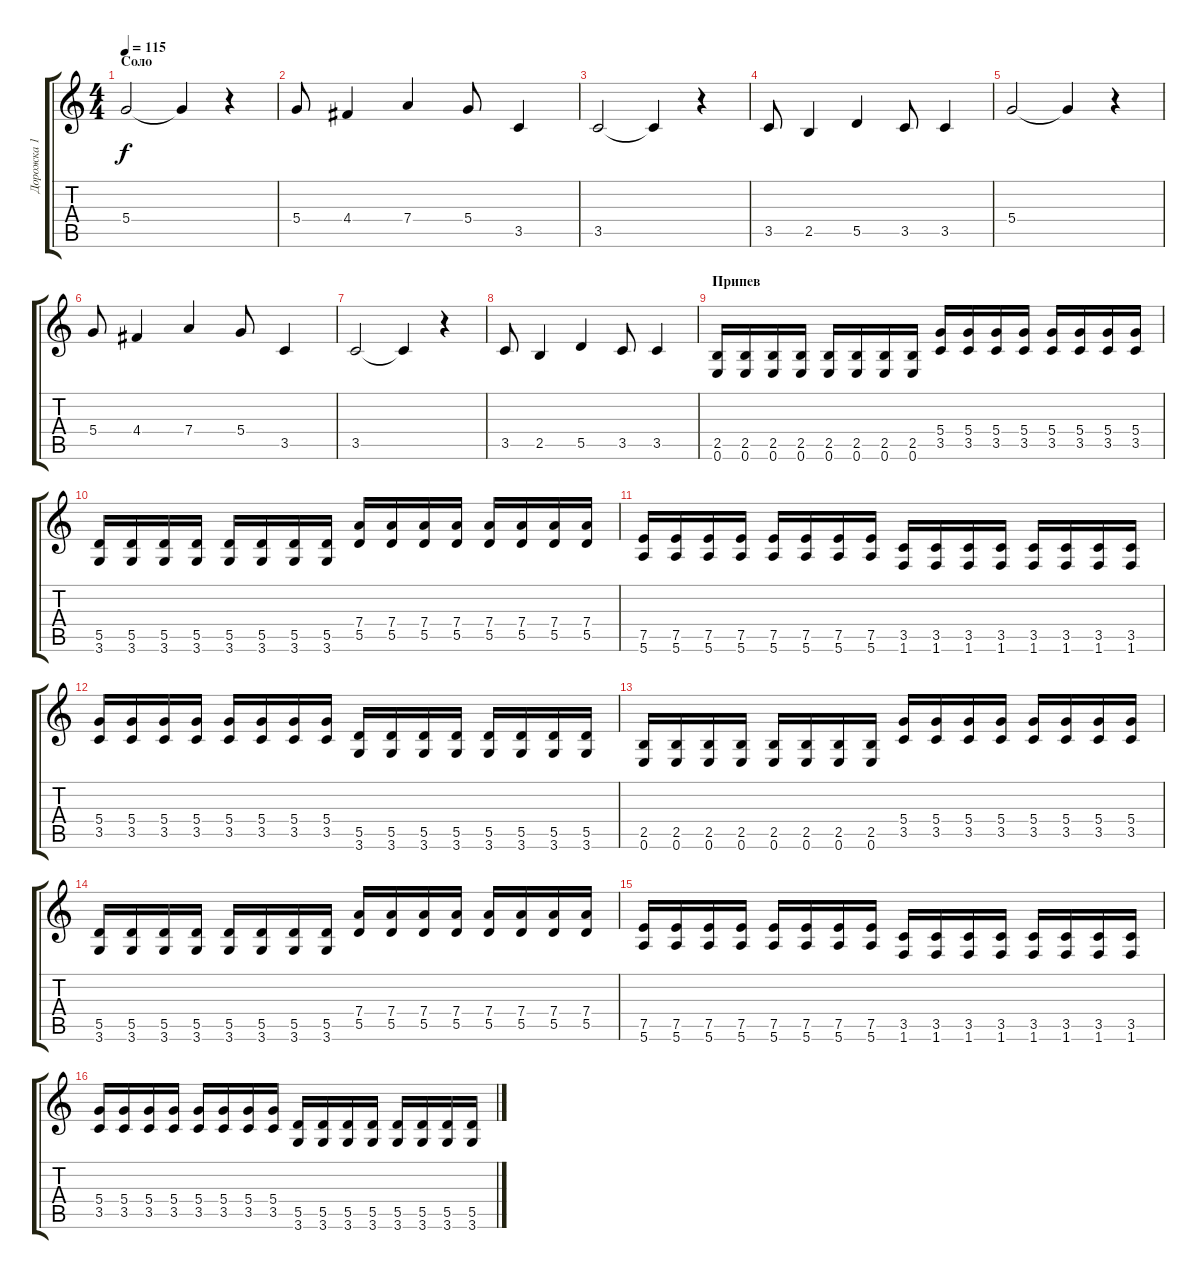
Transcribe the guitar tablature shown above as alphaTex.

\track ("Дорожка 1" "Дорожка 1") {instrument distortionguitar}
\staff {score tabs}
\tuning (E4 B3 G3 D3 A2 E2) {hide}
\ts (4 4)
\section ("" "Соло")
\tempo 115
\clef g2
\ks c
5.4.2{dy f} 5.4{t}.4 r.4 |
5.4.8 4.4.4 7.4.4 5.4.8 3.5.4 |
3.5.2 3.5{t}.4 r.4 |
3.5.8 2.5.4 5.5.4 3.5.8 3.5.4 |
5.4.2 5.4{t}.4 r.4 |
5.4.8 4.4.4 7.4.4 5.4.8 3.5.4 |
3.5.2 3.5{t}.4 r.4 |
3.5.8 2.5.4 5.5.4 3.5.8 3.5.4 |
\section ("" "Припев")
(2.5 0.6).16 (2.5 0.6).16 (2.5 0.6).16 (2.5 0.6).16 (2.5 0.6).16 (2.5 0.6).16 (2.5 0.6).16 (2.5 0.6).16 (5.4 3.5).16 (5.4 3.5).16 (5.4 3.5).16 (5.4 3.5).16 (5.4 3.5).16 (5.4 3.5).16 (5.4 3.5).16 (5.4 3.5).16 |
(5.5 3.6).16 (5.5 3.6).16 (5.5 3.6).16 (5.5 3.6).16 (5.5 3.6).16 (5.5 3.6).16 (5.5 3.6).16 (5.5 3.6).16 (7.4 5.5).16 (7.4 5.5).16 (7.4 5.5).16 (7.4 5.5).16 (7.4 5.5).16 (7.4 5.5).16 (7.4 5.5).16 (7.4 5.5).16 |
(7.5 5.6).16 (7.5 5.6).16 (7.5 5.6).16 (7.5 5.6).16 (7.5 5.6).16 (7.5 5.6).16 (7.5 5.6).16 (7.5 5.6).16 (3.5 1.6).16 (3.5 1.6).16 (3.5 1.6).16 (3.5 1.6).16 (3.5 1.6).16 (3.5 1.6).16 (3.5 1.6).16 (3.5 1.6).16 |
(5.4 3.5).16 (5.4 3.5).16 (5.4 3.5).16 (5.4 3.5).16 (5.4 3.5).16 (5.4 3.5).16 (5.4 3.5).16 (5.4 3.5).16 (5.5 3.6).16 (5.5 3.6).16 (5.5 3.6).16 (5.5 3.6).16 (5.5 3.6).16 (5.5 3.6).16 (5.5 3.6).16 (5.5 3.6).16 |
(2.5 0.6).16 (2.5 0.6).16 (2.5 0.6).16 (2.5 0.6).16 (2.5 0.6).16 (2.5 0.6).16 (2.5 0.6).16 (2.5 0.6).16 (5.4 3.5).16 (5.4 3.5).16 (5.4 3.5).16 (5.4 3.5).16 (5.4 3.5).16 (5.4 3.5).16 (5.4 3.5).16 (5.4 3.5).16 |
(5.5 3.6).16 (5.5 3.6).16 (5.5 3.6).16 (5.5 3.6).16 (5.5 3.6).16 (5.5 3.6).16 (5.5 3.6).16 (5.5 3.6).16 (7.4 5.5).16 (7.4 5.5).16 (7.4 5.5).16 (7.4 5.5).16 (7.4 5.5).16 (7.4 5.5).16 (7.4 5.5).16 (7.4 5.5).16 |
(7.5 5.6).16 (7.5 5.6).16 (7.5 5.6).16 (7.5 5.6).16 (7.5 5.6).16 (7.5 5.6).16 (7.5 5.6).16 (7.5 5.6).16 (3.5 1.6).16 (3.5 1.6).16 (3.5 1.6).16 (3.5 1.6).16 (3.5 1.6).16 (3.5 1.6).16 (3.5 1.6).16 (3.5 1.6).16 |
(5.4 3.5).16 (5.4 3.5).16 (5.4 3.5).16 (5.4 3.5).16 (5.4 3.5).16 (5.4 3.5).16 (5.4 3.5).16 (5.4 3.5).16 (5.5 3.6).16 (5.5 3.6).16 (5.5 3.6).16 (5.5 3.6).16 (5.5 3.6).16 (5.5 3.6).16 (5.5 3.6).16 (5.5 3.6).16
